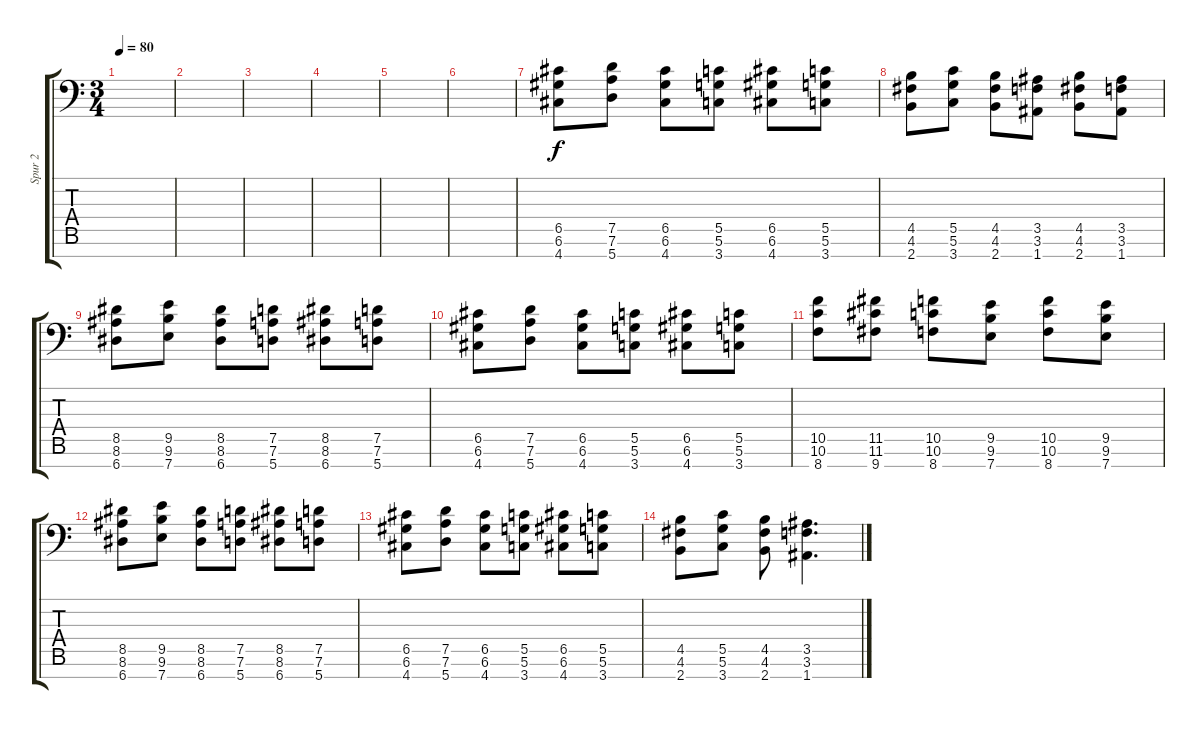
\track ("Spur 2" "Spur 2") {instrument distortionguitar}
\staff {score tabs}
\tuning (D4 A3 F3 C3 G2 D2 A1) {hide}
\ts (3 4)
\tempo 80
\clef f4
\ks c
|
|
|
|
|
|
(6.5 6.6 4.7).8 (7.5 7.6 5.7).8 (6.5 6.6 4.7).8 (5.5 5.6 3.7).8 (6.5 6.6 4.7).8 (5.5 5.6 3.7).8 |
(4.5 4.6 2.7).8 (5.5 5.6 3.7).8 (4.5 4.6 2.7).8 (3.5 3.6 1.7).8 (4.5 4.6 2.7).8 (3.5 3.6 1.7).8 |
(8.5 8.6 6.7).8 (9.5 9.6 7.7).8 (8.5 8.6 6.7).8 (7.5 7.6 5.7).8 (8.5 8.6 6.7).8 (7.5 7.6 5.7).8 |
(6.5 6.6 4.7).8 (7.5 7.6 5.7).8 (6.5 6.6 4.7).8 (5.5 5.6 3.7).8 (6.5 6.6 4.7).8 (5.5 5.6 3.7).8 |
(10.5 10.6 8.7).8 (11.5 11.6 9.7).8 (10.5 10.6 8.7).8 (9.5 9.6 7.7).8 (10.5 10.6 8.7).8 (9.5 9.6 7.7).8 |
(8.5 8.6 6.7).8 (9.5 9.6 7.7).8 (8.5 8.6 6.7).8 (7.5 7.6 5.7).8 (8.5 8.6 6.7).8 (7.5 7.6 5.7).8 |
(6.5 6.6 4.7).8 (7.5 7.6 5.7).8 (6.5 6.6 4.7).8 (5.5 5.6 3.7).8 (6.5 6.6 4.7).8 (5.5 5.6 3.7).8 |
(4.5 4.6 2.7).8 (5.5 5.6 3.7).8 (4.5 4.6 2.7).8 (3.5 3.6 1.7).4{d}
